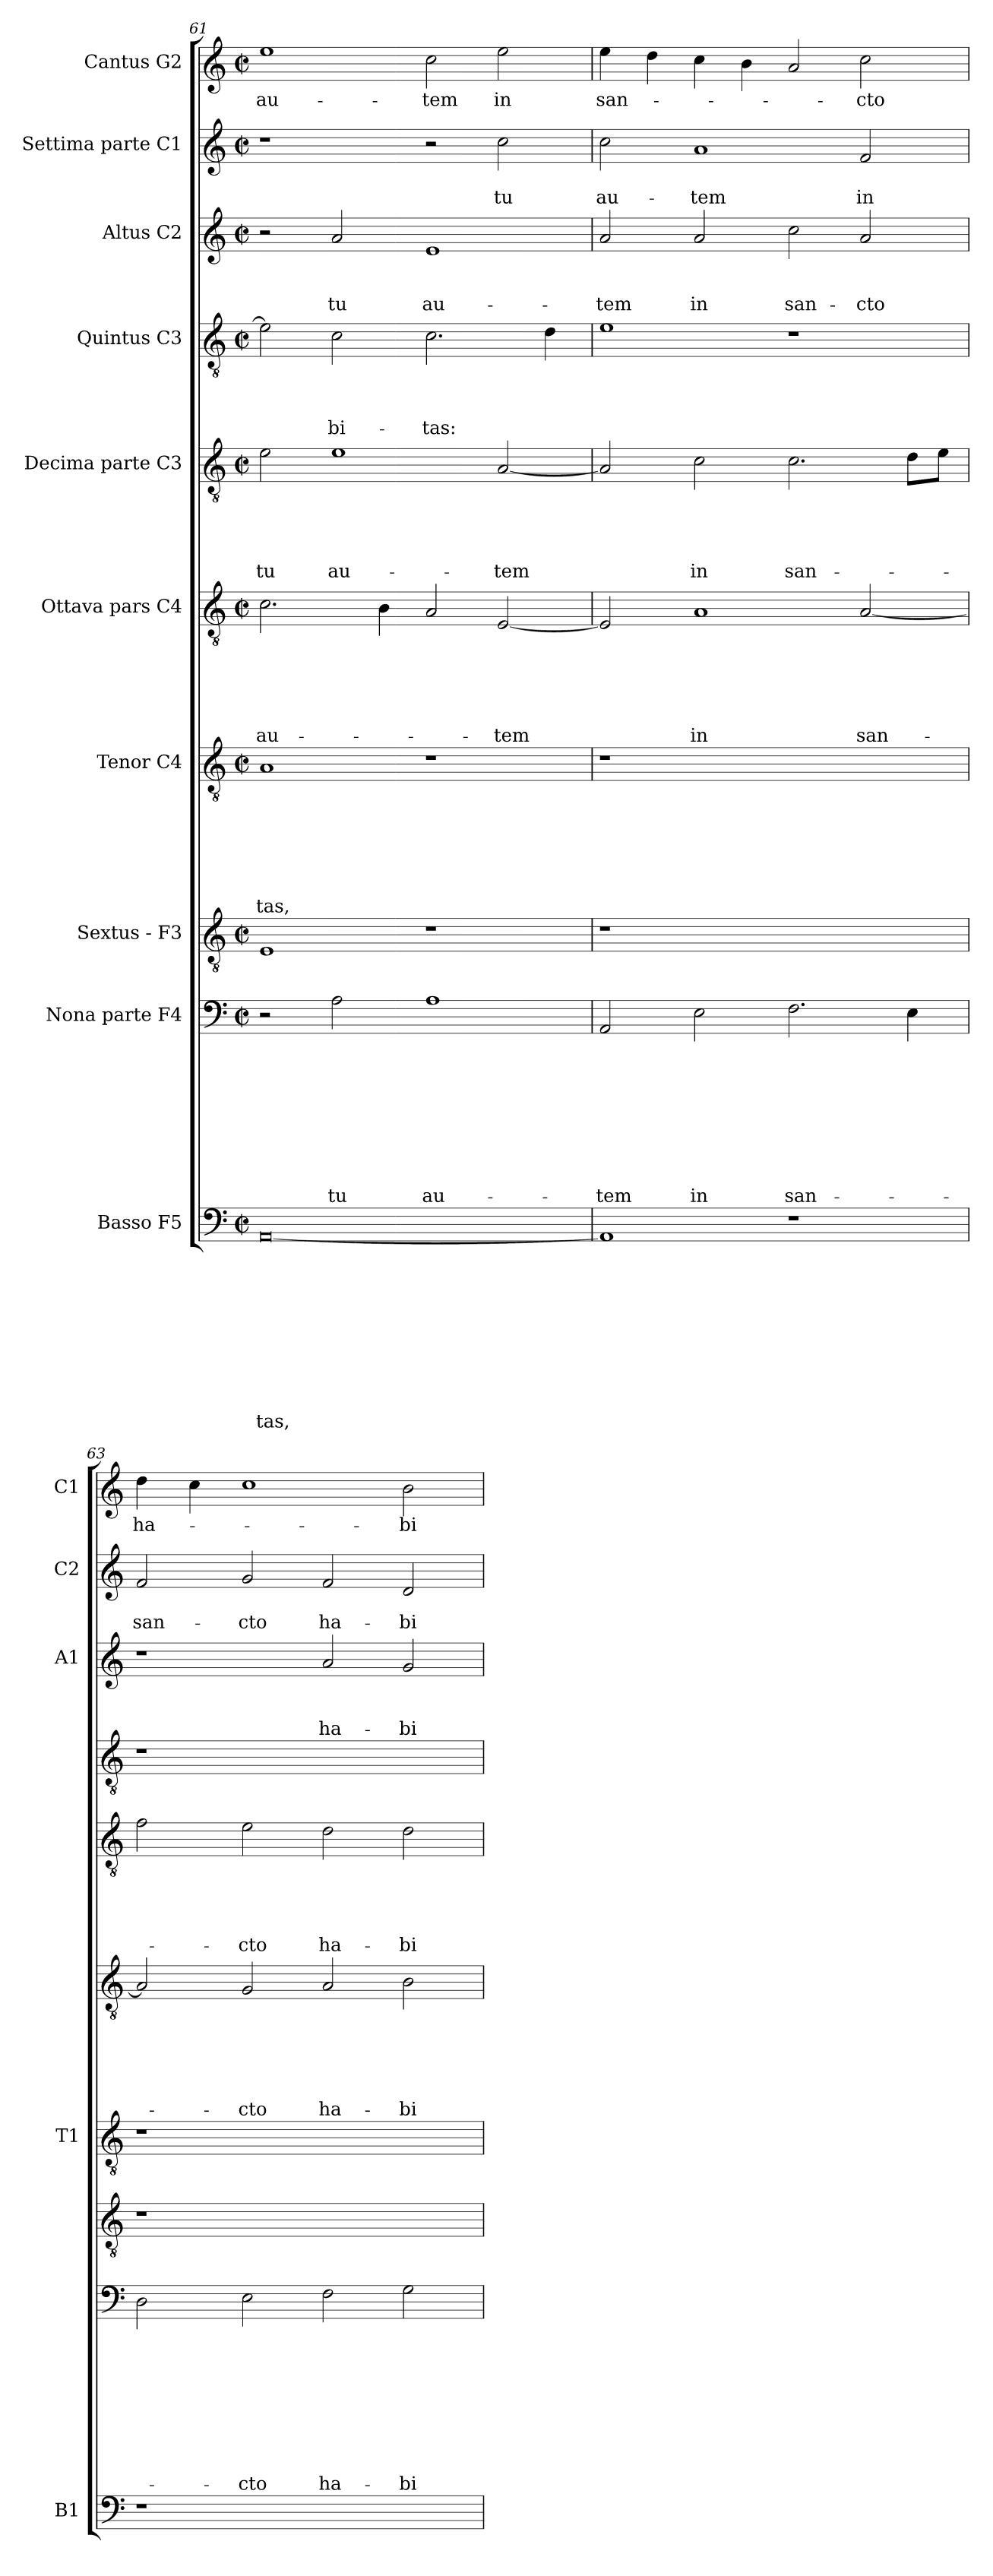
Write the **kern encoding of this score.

**kern	**text	**text	**text	**text	**text	**text	**text	**text	**text	**text	**kern	**text	**text	**text	**text	**text	**text	**text	**text	**text	**kern	**kern	**text	**text	**text	**text	**text	**text	**text	**kern	**text	**text	**text	**text	**text	**text	**kern	**text	**text	**text	**text	**text	**kern	**text	**text	**text	**text	**kern	**text	**text	**text	**kern	**text	**text	**kern	**text
*part10	*part10	*part10	*part10	*part10	*part10	*part10	*part10	*part10	*part10	*part10	*part9	*part9	*part9	*part9	*part9	*part9	*part9	*part9	*part9	*part9	*part8	*part7	*part7	*part7	*part7	*part7	*part7	*part7	*part7	*part6	*part6	*part6	*part6	*part6	*part6	*part6	*part5	*part5	*part5	*part5	*part5	*part5	*part4	*part4	*part4	*part4	*part4	*part3	*part3	*part3	*part3	*part2	*part2	*part2	*part1	*part1
*staff10	*staff10	*staff10	*staff10	*staff10	*staff10	*staff10	*staff10	*staff10	*staff10	*staff10	*staff9	*staff9	*staff9	*staff9	*staff9	*staff9	*staff9	*staff9	*staff9	*staff9	*staff8	*staff7	*staff7	*staff7	*staff7	*staff7	*staff7	*staff7	*staff7	*staff6	*staff6	*staff6	*staff6	*staff6	*staff6	*staff6	*staff5	*staff5	*staff5	*staff5	*staff5	*staff5	*staff4	*staff4	*staff4	*staff4	*staff4	*staff3	*staff3	*staff3	*staff3	*staff2	*staff2	*staff2	*staff1	*staff1
*I"Basso F5	*	*	*	*	*	*	*	*	*	*	*I"Nona parte F4	*	*	*	*	*	*	*	*	*	*I"Sextus - F3	*I"Tenor C4	*	*	*	*	*	*	*	*I"Ottava pars C4	*	*	*	*	*	*	*I"Decima parte C3	*	*	*	*	*	*I"Quintus C3	*	*	*	*	*I"Altus C2	*	*	*	*I"Settima parte C1	*	*	*I"Cantus G2	*
*I'B1	*	*	*	*	*	*	*	*	*	*	*	*	*	*	*	*	*	*	*	*	*	*I'T1	*	*	*	*	*	*	*	*	*	*	*	*	*	*	*	*	*	*	*	*	*	*	*	*	*	*I'A1	*	*	*	*I'C2	*	*	*I'C1	*
*clefF4	*	*	*	*	*	*	*	*	*	*	*clefF4	*	*	*	*	*	*	*	*	*	*clefGv2	*clefGv2	*	*	*	*	*	*	*	*clefGv2	*	*	*	*	*	*	*clefGv2	*	*	*	*	*	*clefGv2	*	*	*	*	*clefG2	*	*	*	*clefG2	*	*	*clefG2	*
*k[]	*	*	*	*	*	*	*	*	*	*	*k[]	*	*	*	*	*	*	*	*	*	*k[]	*k[]	*	*	*	*	*	*	*	*k[]	*	*	*	*	*	*	*k[]	*	*	*	*	*	*k[]	*	*	*	*	*k[]	*	*	*	*k[]	*	*	*k[]	*
*C:	*	*	*	*	*	*	*	*	*	*	*C:	*	*	*	*	*	*	*	*	*	*C:	*C:	*	*	*	*	*	*	*	*C:	*	*	*	*	*	*	*C:	*	*	*	*	*	*C:	*	*	*	*	*C:	*	*	*	*C:	*	*	*C:	*
*M2/2	*	*	*	*	*	*	*	*	*	*	*M2/2	*	*	*	*	*	*	*	*	*	*M2/2	*M2/2	*	*	*	*	*	*	*	*M2/2	*	*	*	*	*	*	*M2/2	*	*	*	*	*	*M2/2	*	*	*	*	*M2/2	*	*	*	*M2/2	*	*	*M2/2	*
*met(c|)	*	*	*	*	*	*	*	*	*	*	*met(c|)	*	*	*	*	*	*	*	*	*	*met(c|)	*met(c|)	*	*	*	*	*	*	*	*met(c|)	*	*	*	*	*	*	*met(c|)	*	*	*	*	*	*met(c|)	*	*	*	*	*met(c|)	*	*	*	*met(c|)	*	*	*met(c|)	*
=61	=61	=61	=61	=61	=61	=61	=61	=61	=61	=61	=61	=61	=61	=61	=61	=61	=61	=61	=61	=61	=61	=61	=61	=61	=61	=61	=61	=61	=61	=61	=61	=61	=61	=61	=61	=61	=61	=61	=61	=61	=61	=61	=61	=61	=61	=61	=61	=61	=61	=61	=61	=61	=61	=61	=61	=61
!	!	!	!	!	!	!	!	!	!	!LO:LY:b	!	!	!	!	!	!	!	!	!	!	!	!	!	!	!	!	!	!	!LO:LY:b	!	!	!	!	!	!	!LO:LY:b	!	!	!	!	!	!LO:LY:b	!	!	!	!	!	!	!	!	!	!	!	!	!	!LO:LY:b
[0AA	.	.	.	.	.	.	.	.	.	-tas,	2r	.	.	.	.	.	.	.	.	.	1E	1A	.	.	.	.	.	.	-tas,	2.c\	.	.	.	.	.	au-	2e\	.	.	.	.	tu	2e\]	.	.	.	.	2r	.	.	.	1r	.	.	1ee	au-
!	!	!	!	!	!	!	!	!	!	!	!	!	!	!	!	!	!	!	!	!LO:LY:b	!	!	!	!	!	!	!	!	!	!	!	!	!	!	!	!	!	!	!	!	!	!LO:LY:b	!	!	!	!	!LO:LY:b	!	!	!	!LO:LY:b	!	!	!	!	!
.	.	.	.	.	.	.	.	.	.	.	2A\	.	.	.	.	.	.	.	.	tu	.	.	.	.	.	.	.	.	.	.	.	.	.	.	.	.	1e	.	.	.	.	au-	2c\	.	.	.	-bi-	2a/	.	.	tu	.	.	.	.	.
.	.	.	.	.	.	.	.	.	.	.	.	.	.	.	.	.	.	.	.	.	.	.	.	.	.	.	.	.	.	4B\	.	.	.	.	.	.	.	.	.	.	.	.	.	.	.	.	.	.	.	.	.	.	.	.	.	.
!	!	!	!	!	!	!	!	!	!	!	!	!	!	!	!	!	!	!	!	!LO:LY:b	!	!	!	!	!	!	!	!	!	!	!	!	!	!	!	!	!	!	!	!	!	!	!	!	!	!	!LO:LY:b	!	!	!	!LO:LY:b	!	!	!	!	!LO:LY:b
.	.	.	.	.	.	.	.	.	.	.	1A	.	.	.	.	.	.	.	.	au-	1r	1r	.	.	.	.	.	.	.	2A/	.	.	.	.	.	.	.	.	.	.	.	.	2.c\	.	.	.	-tas:	1e	.	.	au-	2r	.	.	2cc\	-tem
!	!	!	!	!	!	!	!	!	!	!	!	!	!	!	!	!	!	!	!	!	!	!	!	!	!	!	!	!	!	!	!	!	!	!	!	!LO:LY:b	!	!	!	!	!	!LO:LY:b	!	!	!	!	!	!	!	!	!	!	!	!LO:LY:b	!	!LO:LY:b
.	.	.	.	.	.	.	.	.	.	.	.	.	.	.	.	.	.	.	.	.	.	.	.	.	.	.	.	.	.	[2E/	.	.	.	.	.	-tem	[2A/	.	.	.	.	-tem	.	.	.	.	.	.	.	.	.	2cc\	.	tu	2ee\	in
.	.	.	.	.	.	.	.	.	.	.	.	.	.	.	.	.	.	.	.	.	.	.	.	.	.	.	.	.	.	.	.	.	.	.	.	.	.	.	.	.	.	.	4d\	.	.	.	.	.	.	.	.	.	.	.	.	.
=62	=62	=62	=62	=62	=62	=62	=62	=62	=62	=62	=62	=62	=62	=62	=62	=62	=62	=62	=62	=62	=62	=62	=62	=62	=62	=62	=62	=62	=62	=62	=62	=62	=62	=62	=62	=62	=62	=62	=62	=62	=62	=62	=62	=62	=62	=62	=62	=62	=62	=62	=62	=62	=62	=62	=62	=62
!	!	!	!	!	!	!	!	!	!	!	!	!	!	!	!	!	!	!	!	!LO:LY:b	!	!	!	!	!	!	!	!	!	!	!	!	!	!	!	!	!	!	!	!	!	!	!	!	!	!	!	!	!	!	!LO:LY:b	!	!	!LO:LY:b	!	!LO:LY:b
1AA]	.	.	.	.	.	.	.	.	.	.	2AA/	.	.	.	.	.	.	.	.	-tem	1r	1r	.	.	.	.	.	.	.	2E/]	.	.	.	.	.	.	2A/]	.	.	.	.	.	1e	.	.	.	.	2a/	.	.	-tem	2cc\	.	au-	4ee\	san-
.	.	.	.	.	.	.	.	.	.	.	.	.	.	.	.	.	.	.	.	.	.	.	.	.	.	.	.	.	.	.	.	.	.	.	.	.	.	.	.	.	.	.	.	.	.	.	.	.	.	.	.	.	.	.	4dd\	.
!	!	!	!	!	!	!	!	!	!	!	!	!	!	!	!	!	!	!	!	!LO:LY:b	!	!	!	!	!	!	!	!	!	!	!	!	!	!	!	!LO:LY:b	!	!	!	!	!	!LO:LY:b	!	!	!	!	!	!	!	!	!LO:LY:b	!	!	!LO:LY:b	!	!
.	.	.	.	.	.	.	.	.	.	.	2E\	.	.	.	.	.	.	.	.	in	.	.	.	.	.	.	.	.	.	1A	.	.	.	.	.	in	2c\	.	.	.	.	in	.	.	.	.	.	2a/	.	.	in	1a	.	-tem	4cc\	.
.	.	.	.	.	.	.	.	.	.	.	.	.	.	.	.	.	.	.	.	.	.	.	.	.	.	.	.	.	.	.	.	.	.	.	.	.	.	.	.	.	.	.	.	.	.	.	.	.	.	.	.	.	.	.	4b\	.
!	!	!	!	!	!	!	!	!	!	!	!	!	!	!	!	!	!	!	!	!LO:LY:b	!	!	!	!	!	!	!	!	!	!	!	!	!	!	!	!	!	!	!	!	!	!LO:LY:b	!	!	!	!	!	!	!	!	!LO:LY:b	!	!	!	!	!
1r	.	.	.	.	.	.	.	.	.	.	2.F\	.	.	.	.	.	.	.	.	san-	1ryy	1ryy	.	.	.	.	.	.	.	.	.	.	.	.	.	.	2.c\	.	.	.	.	san-	1r	.	.	.	.	2cc\	.	.	san-	.	.	.	2a/	.
!	!	!	!	!	!	!	!	!	!	!	!	!	!	!	!	!	!	!	!	!	!	!	!	!	!	!	!	!	!	!	!	!	!	!	!	!LO:LY:b	!	!	!	!	!	!	!	!	!	!	!	!	!	!	!LO:LY:b	!	!	!LO:LY:b	!	!LO:LY:b
.	.	.	.	.	.	.	.	.	.	.	.	.	.	.	.	.	.	.	.	.	.	.	.	.	.	.	.	.	.	[2A/	.	.	.	.	.	san-	.	.	.	.	.	.	.	.	.	.	.	2a/	.	.	-cto	2f/	.	in	2cc\	-cto
.	.	.	.	.	.	.	.	.	.	.	4E\	.	.	.	.	.	.	.	.	.	.	.	.	.	.	.	.	.	.	.	.	.	.	.	.	.	8d\L	.	.	.	.	.	.	.	.	.	.	.	.	.	.	.	.	.	.	.
.	.	.	.	.	.	.	.	.	.	.	.	.	.	.	.	.	.	.	.	.	.	.	.	.	.	.	.	.	.	.	.	.	.	.	.	.	8e\J	.	.	.	.	.	.	.	.	.	.	.	.	.	.	.	.	.	.	.
!!LO:PB:g=z
=63	=63	=63	=63	=63	=63	=63	=63	=63	=63	=63	=63	=63	=63	=63	=63	=63	=63	=63	=63	=63	=63	=63	=63	=63	=63	=63	=63	=63	=63	=63	=63	=63	=63	=63	=63	=63	=63	=63	=63	=63	=63	=63	=63	=63	=63	=63	=63	=63	=63	=63	=63	=63	=63	=63	=63	=63
!	!	!	!	!	!	!	!	!	!	!	!	!	!	!	!	!	!	!	!	!	!	!	!	!	!	!	!	!	!	!	!	!	!	!	!	!	!	!	!	!	!	!	!	!	!	!	!	!	!	!	!	!	!	!LO:LY:b	!	!LO:LY:b
1r	.	.	.	.	.	.	.	.	.	.	2D\	.	.	.	.	.	.	.	.	.	1r	1r	.	.	.	.	.	.	.	2A/]	.	.	.	.	.	.	2f\	.	.	.	.	.	1r	.	.	.	.	1r	.	.	.	2f/	.	san-	4dd\	ha-
.	.	.	.	.	.	.	.	.	.	.	.	.	.	.	.	.	.	.	.	.	.	.	.	.	.	.	.	.	.	.	.	.	.	.	.	.	.	.	.	.	.	.	.	.	.	.	.	.	.	.	.	.	.	.	4cc\	.
!	!	!	!	!	!	!	!	!	!	!	!	!	!	!	!	!	!	!	!	!LO:LY:b	!	!	!	!	!	!	!	!	!	!	!	!	!	!	!	!LO:LY:b	!	!	!	!	!	!LO:LY:b	!	!	!	!	!	!	!	!	!	!	!	!LO:LY:b	!	!
.	.	.	.	.	.	.	.	.	.	.	2E\	.	.	.	.	.	.	.	.	-cto	.	.	.	.	.	.	.	.	.	2G/	.	.	.	.	.	-cto	2e\	.	.	.	.	-cto	.	.	.	.	.	.	.	.	.	2g/	.	-cto	1cc	.
!	!	!	!	!	!	!	!	!	!	!	!	!	!	!	!	!	!	!	!	!LO:LY:b	!	!	!	!	!	!	!	!	!	!	!	!	!	!	!	!LO:LY:b	!	!	!	!	!	!LO:LY:b	!	!	!	!	!	!	!	!	!LO:LY:b	!	!	!LO:LY:b	!	!
1ryy	.	.	.	.	.	.	.	.	.	.	2F\	.	.	.	.	.	.	.	.	ha-	1ryy	1ryy	.	.	.	.	.	.	.	2A/	.	.	.	.	.	ha-	2d\	.	.	.	.	ha-	1ryy	.	.	.	.	2a/	.	.	ha-	2f/	.	ha-	.	.
!	!	!	!	!	!	!	!	!	!	!	!	!	!	!	!	!	!	!	!	!LO:LY:b	!	!	!	!	!	!	!	!	!	!	!	!	!	!	!	!LO:LY:b	!	!	!	!	!	!LO:LY:b	!	!	!	!	!	!	!	!	!LO:LY:b	!	!	!LO:LY:b	!	!LO:LY:b
.	.	.	.	.	.	.	.	.	.	.	2G\	.	.	.	.	.	.	.	.	-bi-	.	.	.	.	.	.	.	.	.	2B\	.	.	.	.	.	-bi-	2d\	.	.	.	.	-bi-	.	.	.	.	.	2g/	.	.	-bi-	2d/	.	-bi-	2b\	-bi-
=	=	=	=	=	=	=	=	=	=	=	=	=	=	=	=	=	=	=	=	=	=	=	=	=	=	=	=	=	=	=	=	=	=	=	=	=	=	=	=	=	=	=	=	=	=	=	=	=	=	=	=	=	=	=	=	=
*-	*-	*-	*-	*-	*-	*-	*-	*-	*-	*-	*-	*-	*-	*-	*-	*-	*-	*-	*-	*-	*-	*-	*-	*-	*-	*-	*-	*-	*-	*-	*-	*-	*-	*-	*-	*-	*-	*-	*-	*-	*-	*-	*-	*-	*-	*-	*-	*-	*-	*-	*-	*-	*-	*-	*-	*-
